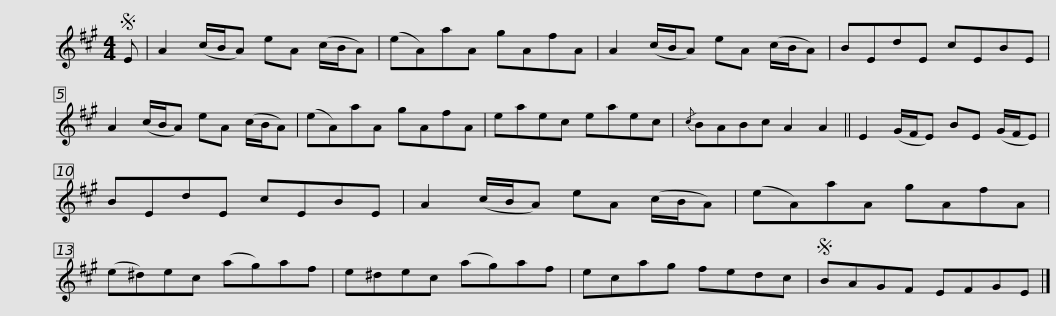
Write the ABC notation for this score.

X:1
L:1/8
M:4/4
I:linebreak $
K:A
V:1 treble
V:1
S E | A2 (c/B/A) eA (c/B/A) | (eA)aA gAfA | A2 (c/B/A) eA (c/B/A) | BEdE cEBE | %5
 A2 (c/B/A) eA (c/B/A) |$ (eA)aA gAfA | eaec eaec |{/c} BABc A2 A2 || E2 (G/F/E) BE (G/F/E) | %10
 BEdE cEBE |$ A2 (c/B/A) eA (c/B/A) | (eA)aA gAfA | (e^d)ec (ag)af | e^dec (ag)af | %15
 ecag fedc |$S BAGF EFGE |] %17
